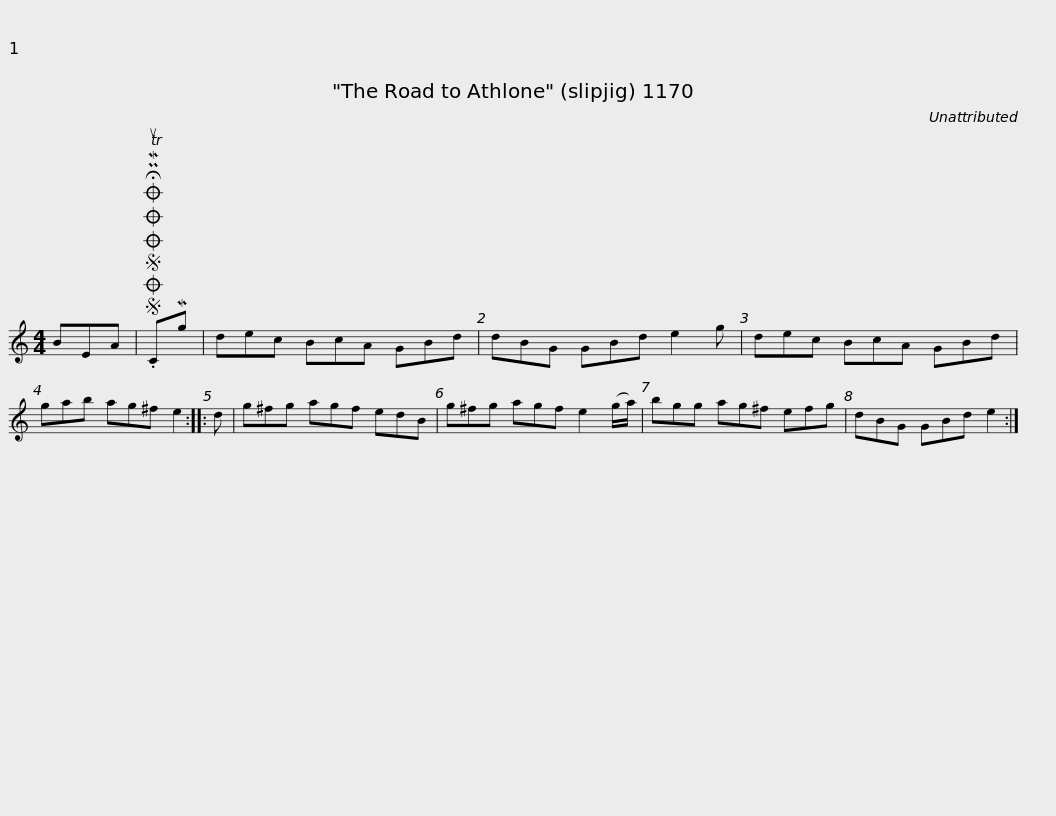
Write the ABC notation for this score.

X:1
L:1/8
M:4/4
I:linebreak $
K:C
V:1 treble
V:1
 BEA |SOSOOO .!fermata!PMTuCMg | dec BcA GBd | dBG GBd e2 g | dec BcA GBd | %5
 gab ag^f e2 :: d |$ g^fg agf edB | g^fg agf e2 (g/a/) | bgg ag^f efg | %10
 dBG GBd e2 :| %11
